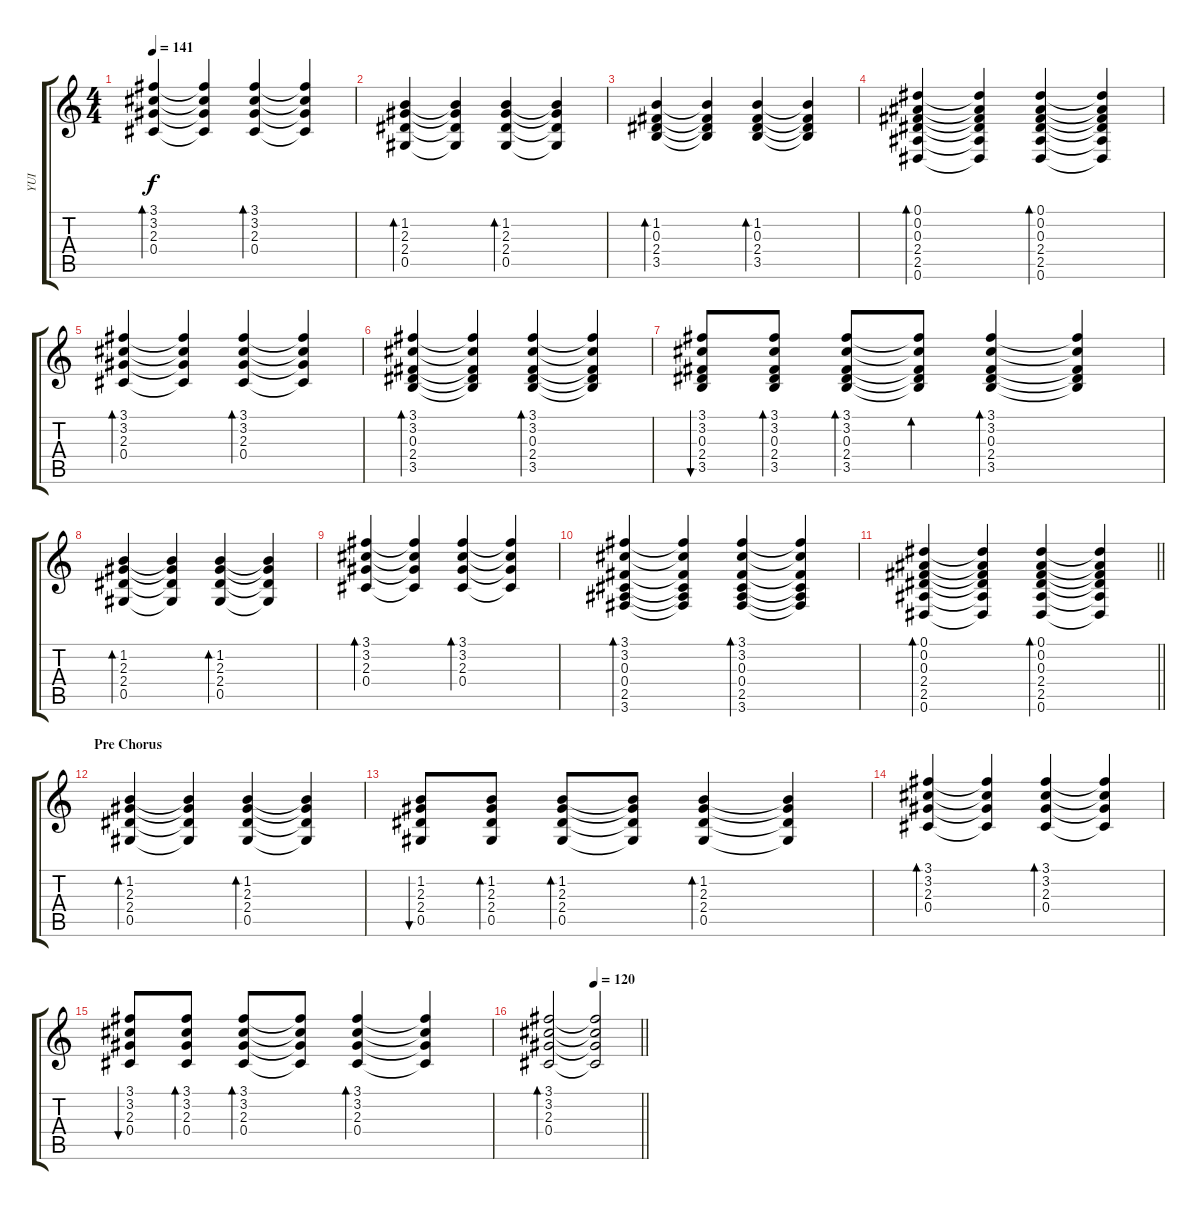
\track ("YUI" "YUI") {instrument acousticguitarsteel}
\staff {score tabs}
\tuning (Eb4 Bb3 Gb3 Db3 Ab2 Eb2) {hide}
\ts (4 4)
\tempo 141
\clef g2
\ks c
(3.1 3.2 2.3 0.4).4{bd 120 dy f} (3.1{t} 3.2{t} 2.3{t} 0.4{t}).4 (3.1 3.2 2.3 0.4).4{bd 120} (3.1{t} 3.2{t} 2.3{t} 0.4{t}).4 |
(1.2 2.3 2.4 0.5).4{bd 120} (1.2{t} 2.3{t} 2.4{t} 0.5{t}).4 (1.2 2.3 2.4 0.5).4{bd 120} (1.2{t} 2.3{t} 2.4{t} 0.5{t}).4 |
(1.2 0.3 2.4 3.5).4{bd 120} (1.2{t} 0.3{t} 2.4{t} 3.5{t}).4 (1.2 0.3 2.4 3.5).4{bd 120} (1.2{t} 0.3{t} 2.4{t} 3.5{t}).4 |
(0.1 0.2 0.3 2.4 2.5 0.6).4{bd 120} (0.1{t} 0.2{t} 0.3{t} 2.4{t} 2.5{t} 0.6{t}).4 (0.1 0.2 0.3 2.4 2.5 0.6).4{bd 120} (0.1{t} 0.2{t} 0.3{t} 2.4{t} 2.5{t} 0.6{t}).4 |
(3.1 3.2 2.3 0.4).4{bd 120} (3.1{t} 3.2{t} 2.3{t} 0.4{t}).4 (3.1 3.2 2.3 0.4).4{bd 120} (3.1{t} 3.2{t} 2.3{t} 0.4{t}).4 |
(3.1 3.2 0.3 2.4 3.5).4{bd 120} (3.1{t} 3.2{t} 0.3{t} 2.4{t} 3.5{t}).4 (3.1 3.2 0.3 2.4 3.5).4{bd 120} (3.1{t} 3.2{t} 0.3{t} 2.4{t} 3.5{t}).4 |
(3.1 3.2 0.3 2.4 3.5).8{bu 120} (3.1 3.2 0.3 2.4 3.5).8{bd 120} (3.1 3.2 0.3 2.4 3.5).8{bd 120} (3.1{t} 3.2{t} 0.3{t} 2.4{t} 3.5{t}).8{bd 120} (3.1 3.2 0.3 2.4 3.5).4{bd 120} (3.1{t} 3.2{t} 0.3{t} 2.4{t} 3.5{t}).4 |
(1.2 2.3 2.4 0.5).4{bd 120} (1.2{t} 2.3{t} 2.4{t} 0.5{t}).4 (1.2 2.3 2.4 0.5).4{bd 120} (1.2{t} 2.3{t} 2.4{t} 0.5{t}).4 |
(3.1 3.2 2.3 0.4).4{bd 120} (3.1{t} 3.2{t} 2.3{t} 0.4{t}).4 (3.1 3.2 2.3 0.4).4{bd 120} (3.1{t} 3.2{t} 2.3{t} 0.4{t}).4 |
(3.1 3.2 0.3 0.4 2.5 3.6).4{bd 120} (3.1{t} 3.2{t} 0.3{t} 0.4{t} 2.5{t} 3.6{t}).4 (3.1 3.2 0.3 0.4 2.5 3.6).4{bd 120} (3.1{t} 3.2{t} 0.3{t} 0.4{t} 2.5{t} 3.6{t}).4 |
\barLineRight lightlight
(0.1 0.2 0.3 2.4 2.5 0.6).4{bd 120} (0.1{t} 0.2{t} 0.3{t} 2.4{t} 2.5{t} 0.6{t}).4 (0.1 0.2 0.3 2.4 2.5 0.6).4{bd 120} (0.1{t} 0.2{t} 0.3{t} 2.4{t} 2.5{t} 0.6{t}).4 |
\section ("" "Pre Chorus")
(1.2 2.3 2.4 0.5).4{bd 120} (1.2{t} 2.3{t} 2.4{t} 0.5{t}).4 (1.2 2.3 2.4 0.5).4{bd 120} (1.2{t} 2.3{t} 2.4{t} 0.5{t}).4 |
(1.2 2.3 2.4 0.5).8{bu 120} (1.2 2.3 2.4 0.5).8{bd 120} (1.2 2.3 2.4 0.5).8{bd 120} (1.2{t} 2.3{t} 2.4{t} 0.5{t}).8 (1.2 2.3 2.4 0.5).4{bd 120} (1.2{t} 2.3{t} 2.4{t} 0.5{t}).4 |
(3.1 3.2 2.3 0.4).4{bd 120} (3.1{t} 3.2{t} 2.3{t} 0.4{t}).4 (3.1 3.2 2.3 0.4).4{bd 120} (3.1{t} 3.2{t} 2.3{t} 0.4{t}).4 |
(3.1 3.2 2.3 0.4).8{bu 120} (3.1 3.2 2.3 0.4).8{bd 120} (3.1 3.2 2.3 0.4).8{bd 120} (3.1{t} 3.2{t} 2.3{t} 0.4{t}).8 (3.1 3.2 2.3 0.4).4{bd 120} (3.1{t} 3.2{t} 2.3{t} 0.4{t}).4 |
\tempo (120 0.5)
\barLineRight lightlight
(3.1 3.2 2.3 0.4).2{bd 240} (3.1{t} 3.2{t} 2.3{t} 0.4{t}).2
